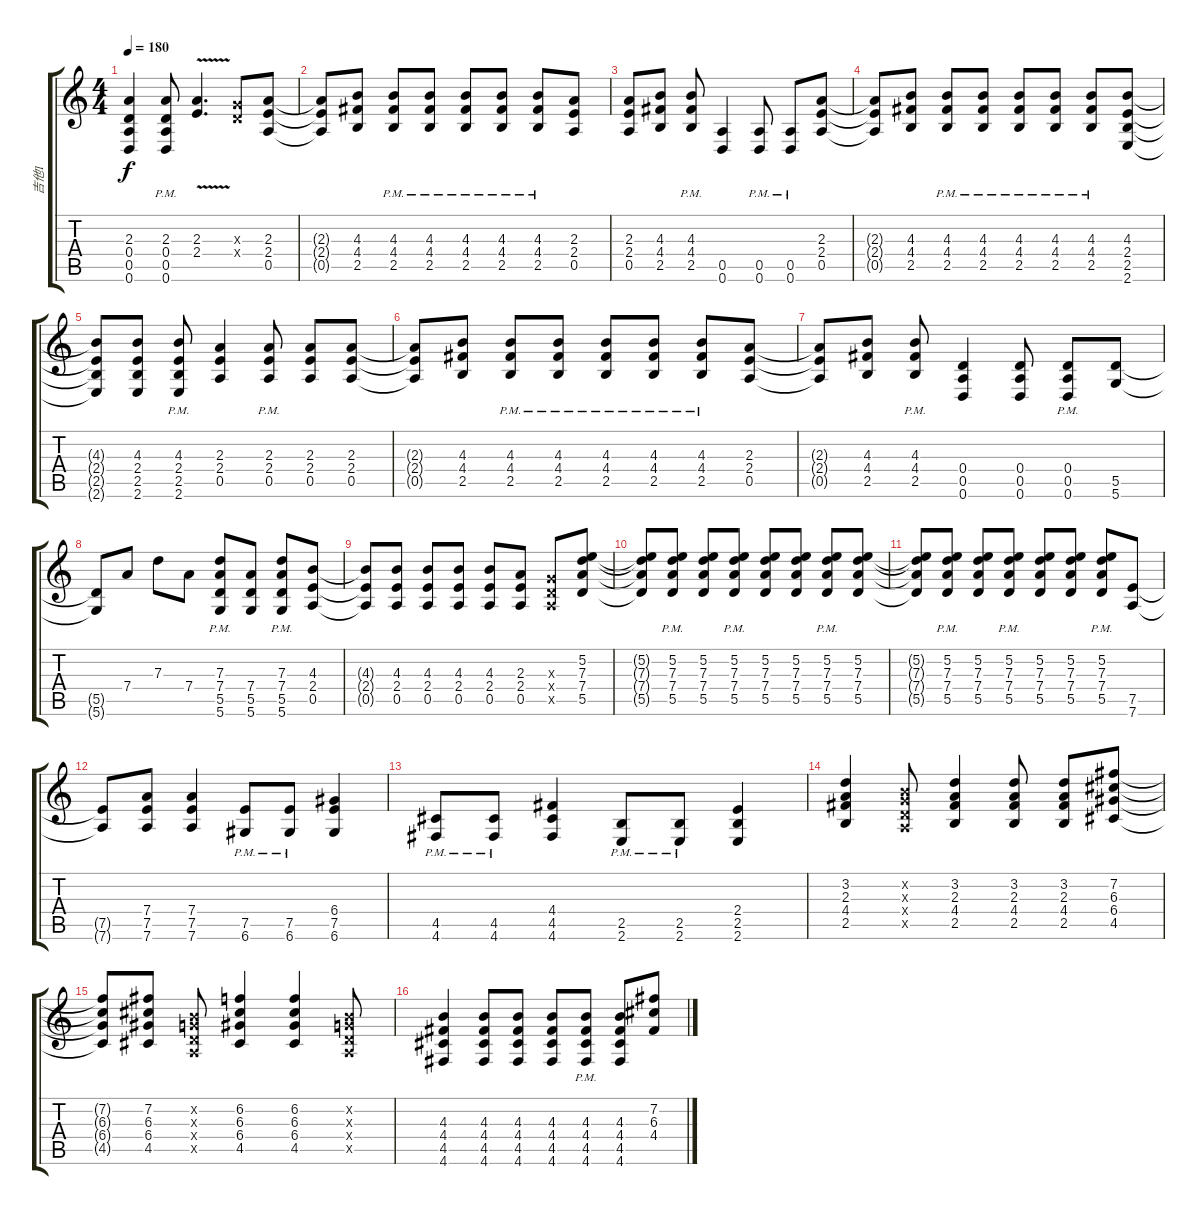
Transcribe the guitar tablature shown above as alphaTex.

\track ("吉他1" "吉他1") {instrument distortionguitar}
\staff {score tabs}
\tuning (E4 B3 G3 D3 A2 D2) {hide}
\ts (4 4)
\tempo 180
\clef g2
\ks c
(2.3{t} 0.4{t} 0.5{t} 0.6{t}).4{dy f} (2.3{pm} 0.4{pm} 0.5{pm} 0.6{pm}).8 (2.3 2.4{v}).4{d} (0.3{x} 0.4{x}).8 (2.3 2.4 0.5).8 |
(2.3{t} 2.4{t} 0.5{t}).8 (4.3 4.4 2.5).8 (4.3{pm} 4.4{pm} 2.5{pm}).8 (4.3{pm} 4.4{pm} 2.5{pm}).8 (4.3{pm} 4.4{pm} 2.5{pm}).8 (4.3{pm} 4.4{pm} 2.5{pm}).8 (4.3{pm} 4.4{pm} 2.5{pm}).8 (2.3 2.4 0.5).8 |
(2.3 2.4 0.5).8 (4.3 4.4 2.5).8 (4.3{pm} 4.4{pm} 2.5{pm}).8 (0.5 0.6).4 (0.5{pm} 0.6{pm}).8 (0.5{pm} 0.6{pm}).8 (2.3 2.4 0.5).8 |
(2.3{t} 2.4{t} 0.5{t}).8 (4.3 4.4 2.5).8 (4.3{pm} 4.4{pm} 2.5{pm}).8 (4.3{pm} 4.4{pm} 2.5{pm}).8 (4.3{pm} 4.4{pm} 2.5{pm}).8 (4.3{pm} 4.4{pm} 2.5{pm}).8 (4.3{pm} 4.4{pm} 2.5{pm}).8 (4.3 2.4 2.5 2.6).8 |
(4.3{t} 2.4{t} 2.5{t} 2.6{t}).8 (4.3 2.4 2.5 2.6).8 (4.3{pm} 2.4{pm} 2.5{pm} 2.6{pm}).8 (2.3 2.4 0.5).4 (2.3{pm} 2.4{pm} 0.5{pm}).8 (2.3 2.4 0.5).8 (2.3 2.4 0.5).8 |
(2.3{t} 2.4{t} 0.5{t}).8 (4.3 4.4 2.5).8 (4.3{pm} 4.4{pm} 2.5{pm}).8 (4.3{pm} 4.4{pm} 2.5{pm}).8 (4.3{pm} 4.4{pm} 2.5{pm}).8 (4.3{pm} 4.4{pm} 2.5{pm}).8 (4.3{pm} 4.4{pm} 2.5{pm}).8 (2.3 2.4 0.5).8 |
(2.3{t} 2.4{t} 0.5{t}).8 (4.3 4.4 2.5).8 (4.3{pm} 4.4{pm} 2.5{pm}).8 (0.4 0.5 0.6).4 (0.4 0.5 0.6).8 (0.4{pm} 0.5{pm} 0.6{pm}).8 (5.5 5.6).8 |
(5.5{t} 5.6{t}).8 7.4.8 7.3.8 7.4.8 (7.3{pm} 7.4{pm} 5.5{pm} 5.6{pm}).8 (7.4 5.5 5.6).8 (7.3{pm} 7.4{pm} 5.5{pm} 5.6{pm}).8 (4.3 2.4 0.5).8 |
(4.3{t} 2.4{t} 0.5{t}).8 (4.3 2.4 0.5).8 (4.3 2.4 0.5).8 (4.3 2.4 0.5).8 (4.3 2.4 0.5).8 (2.3 2.4 0.5).8 (0.3{x} 0.4{x} 0.5{x}).8 (5.2 7.3 7.4 5.5).8 |
(5.2{t} 7.3{t} 7.4{t} 5.5{t}).8 (5.2{pm} 7.3{pm} 7.4{pm} 5.5{pm}).8 (5.2 7.3 7.4 5.5).8 (5.2{pm} 7.3{pm} 7.4{pm} 5.5{pm}).8 (5.2 7.3 7.4 5.5).8 (5.2 7.3 7.4 5.5).8 (5.2{pm} 7.3{pm} 7.4{pm} 5.5{pm}).8 (5.2 7.3 7.4 5.5).8 |
(5.2{t} 7.3{t} 7.4{t} 5.5{t}).8 (5.2{pm} 7.3{pm} 7.4{pm} 5.5{pm}).8 (5.2 7.3 7.4 5.5).8 (5.2{pm} 7.3{pm} 7.4{pm} 5.5{pm}).8 (5.2 7.3 7.4 5.5).8 (5.2 7.3 7.4 5.5).8 (5.2{pm} 7.3{pm} 7.4{pm} 5.5{pm}).8 (7.5 7.6).8 |
(7.5{t} 7.6{t}).8 (7.4 7.5 7.6).8 (7.4 7.5 7.6).4 (7.5{pm} 6.6).8 (7.5{pm} 6.6).8 (6.4 7.5 6.6).4 |
(4.5{pm} 4.6{pm}).8 (4.5{pm} 4.6{pm}).8 (4.4 4.5 4.6).4 (2.5{pm} 2.6{pm}).8 (2.5{pm} 2.6{pm}).8 (2.4 2.5 2.6).4 |
(3.2 2.3 4.4 2.5).4 (0.2{x} 0.3{x} 0.4{x} 0.5{x}).8 (3.2 2.3 4.4 2.5).4 (3.2 2.3 4.4 2.5).8 (3.2 2.3 4.4 2.5).8 (7.2 6.3 6.4 4.5).8 |
(7.2{t} 6.3{t} 6.4{t} 4.5{t}).8 (7.2 6.3 6.4 4.5).8 (0.2{x} 0.3{x} 0.4{x} 0.5{x}).8 (6.2 6.3 6.4 4.5).4 (6.2 6.3 6.4 4.5).4 (0.2{x} 0.3{x} 0.4{x} 0.5{x}).8 |
(4.3 4.4 4.5 4.6).4 (4.3 4.4 4.5 4.6).8 (4.3 4.4 4.5 4.6).8 (4.3 4.4 4.5 4.6).8 (4.3{pm} 4.4{pm} 4.5{pm} 4.6{pm}).8 (4.3 4.4 4.5 4.6).8 (7.2 6.3 4.4).8
